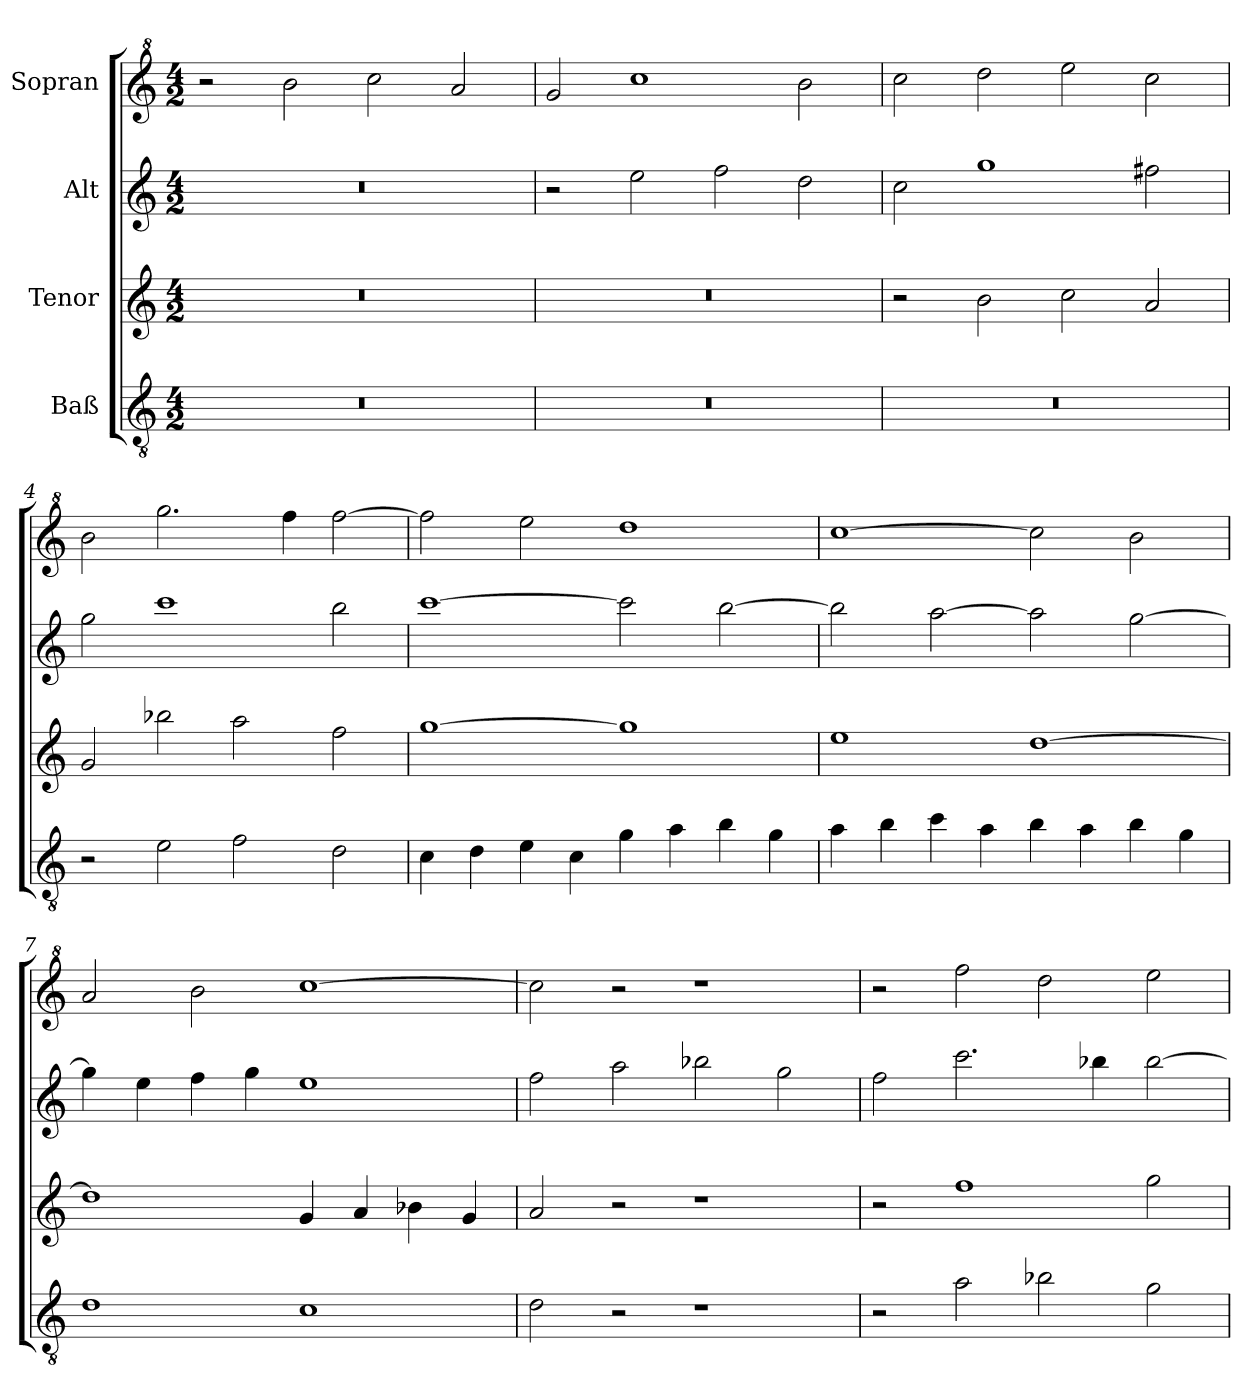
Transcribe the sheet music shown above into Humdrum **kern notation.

**kern	**kern	**kern	**kern
*part4	*part3	*part2	*part1
*staff4	*staff3	*staff2	*staff1
*I"Baß	*I"Tenor	*I"Alt	*I"Sopran
*clefGv2	*clefG2	*clefG2	*clefG^2
*k[]	*k[]	*k[]	*k[]
*M4/2	*M4/2	*M4/2	*M4/2
=1	=1	=1	=1
0r	0r	0r	2r
.	.	.	2bb\
.	.	.	2ccc\
.	.	.	2aa/
=2	=2	=2	=2
0r	0r	2r	2gg/
.	.	2ee\	1ccc
.	.	2ff\	.
.	.	2dd\	2bb\
=3	=3	=3	=3
0r	2r	2cc\	2ccc\
.	2b\	1gg	2ddd\
.	2cc\	.	2eee\
.	2a/	2ff#X\	2ccc\
=4	=4	=4	=4
2r	2g/	2gg\	2bb\
2e\	2bb-X\	1ccc	2.ggg\
2f\	2aa\	.	.
.	.	.	4fff\
2d\	2ff\	2bb\	[2fff\
=5	=5	=5	=5
4c\	[1gg	[1ccc	2fff\]
4d\	.	.	.
4e\	.	.	2eee\
4c\	.	.	.
4g\	1gg]	2ccc\]	1ddd
4a\	.	.	.
4b\	.	[2bb\	.
4g\	.	.	.
!!LO:LB:g=z
=6	=6	=6	=6
4a\	1ee	2bb\]	[1ccc
4b\	.	.	.
4cc\	.	[2aa\	.
4a\	.	.	.
4b\	[1dd	2aa\]	2ccc\]
4a\	.	.	.
4b\	.	[2gg\	2bb\
4g\	.	.	.
=7	=7	=7	=7
1d	1dd]	4gg\]	2aa/
.	.	4ee\	.
.	.	4ff\	2bb\
.	.	4gg\	.
1c	4g/	1ee	[1ccc
.	4a/	.	.
.	4b-X\	.	.
.	4g/	.	.
=8	=8	=8	=8
2d\	2a/	2ff\	2ccc\]
2r	2r	2aa\	2r
1r	1r	2bb-X\	1r
.	.	2gg\	.
=9	=9	=9	=9
2r	2r	2ff\	2r
2a\	1ff	2.ccc\	2fff\
2b-X\	.	.	2ddd\
.	.	4bb-X\	.
2g\	2gg\	[2bb-\	2eee\
=	=	=	=
*-	*-	*-	*-
